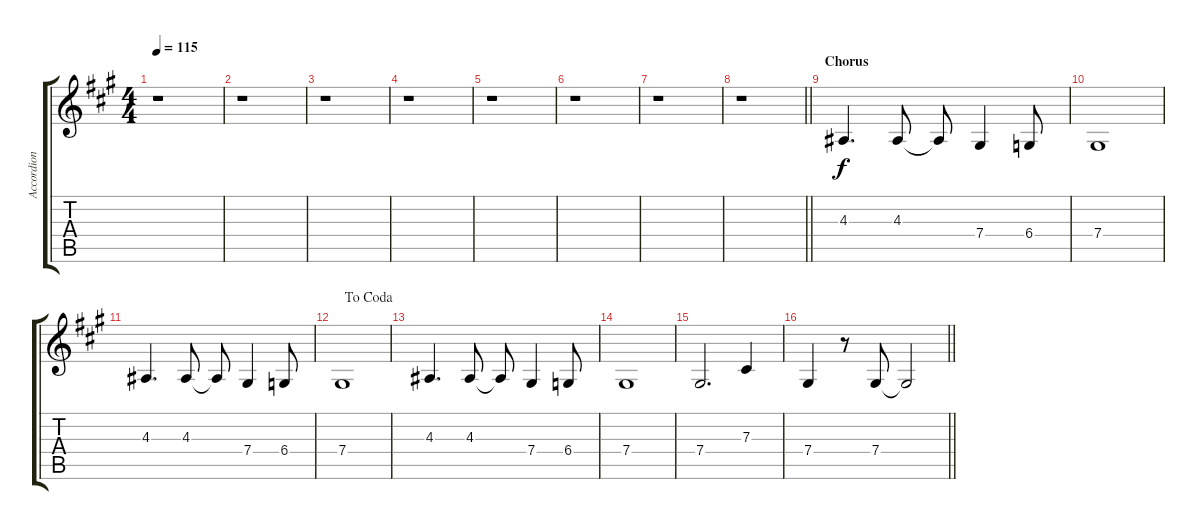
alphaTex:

\track ("Accordion" "Accordion") {instrument accordion}
\staff {score tabs}
\tuning (Eb4 Bb3 Gb3 Db3 Ab2 Eb2) {hide}
\ts (4 4)
\tempo 115
\clef g2
\ks a
r.1{dy mp} |
r.1 |
r.1 |
r.1 |
r.1 |
r.1 |
r.1 |
\barLineRight lightlight
r.1 |
\section ("" "Chorus")
4.3.4{d dy f} 4.3.8 4.3{t}.8 7.4.4 6.4.8 |
7.4.1 |
4.3.4{d} 4.3.8 4.3{t}.8 7.4.4 6.4.8 |
\jump dacoda
7.4.1 |
4.3.4{d} 4.3.8 4.3{t}.8 7.4.4 6.4.8 |
7.4.1 |
7.4.2{d} 7.3.4 |
\barLineRight lightlight
7.4.4 r.8 7.4.8 7.4{t}.2
